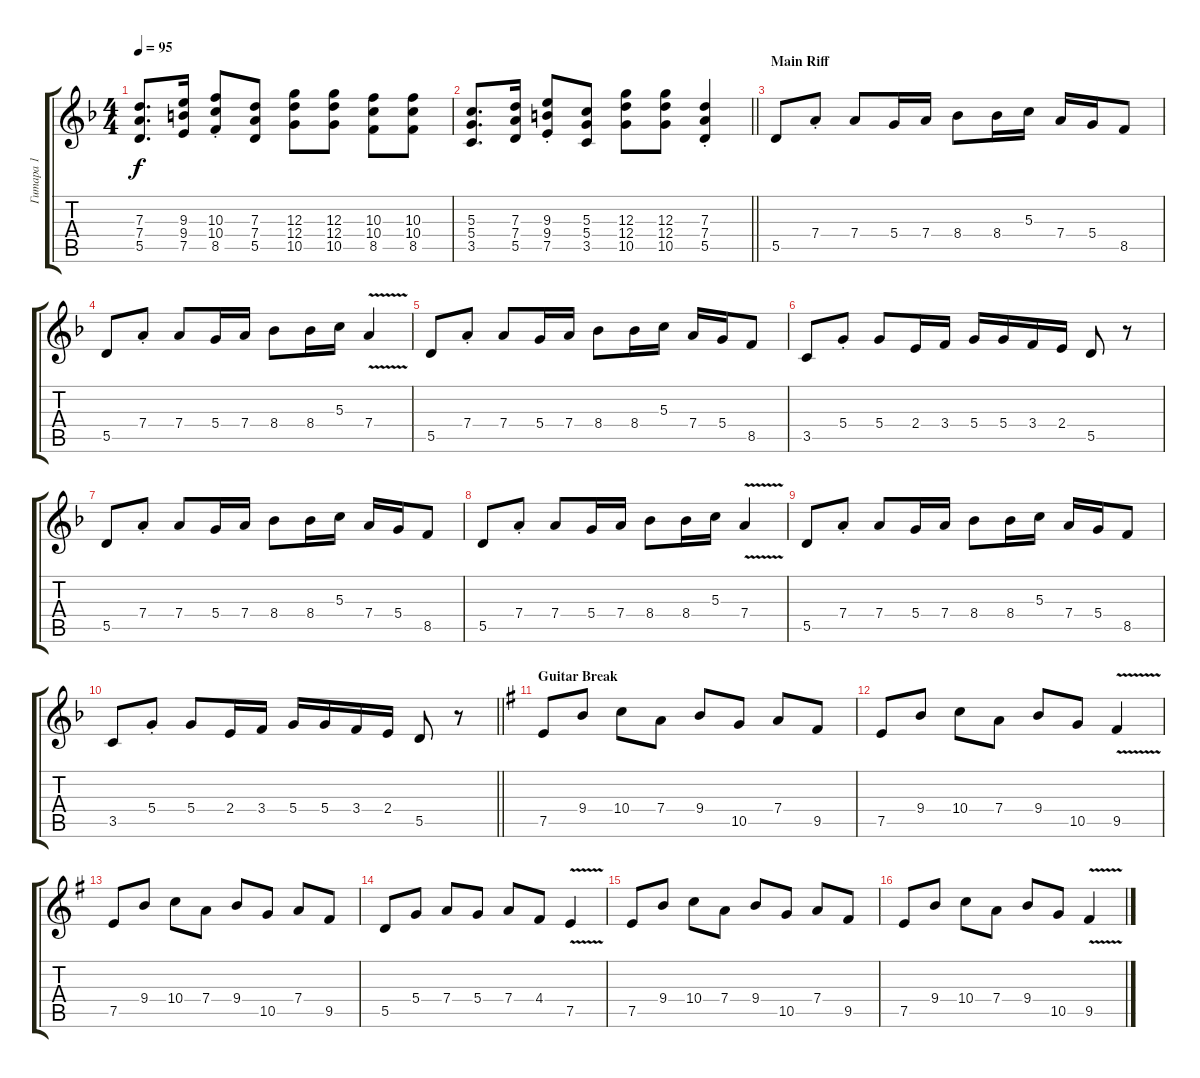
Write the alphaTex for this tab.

\track ("Гитара 1" "Гитара 1") {instrument distortionguitar}
\staff {score tabs}
\tuning (E4 B3 G3 D3 A2 E2) {hide}
\ts (4 4)
\tempo 95
\clef g2
\ks dminor
(7.3 7.4 5.5).8{d dy f} (9.3 9.4 7.5).16 (10.3{st} 10.4{st} 8.5{st}).8 (7.3 7.4 5.5).8 (12.3 12.4 10.5).8 (12.3 12.4 10.5).8 (10.3 10.4 8.5).8 (10.3 10.4 8.5).8 |
\barLineRight lightlight
(5.3 5.4 3.5).8{d} (7.3 7.4 5.5).16 (9.3{st} 9.4{st} 7.5{st}).8 (5.3 5.4 3.5).8 (12.3 12.4 10.5).8 (12.3 12.4 10.5).8 (7.3{st} 7.4{st} 5.5{st}).4 |
\section ("" "Main Riff")
5.5.8{instrument distortionguitar} 7.4{st}.8 7.4.8 5.4.16 7.4.16 8.4.8 8.4.16 5.3.16 7.4.16 5.4.16 8.5.8 |
5.5.8 7.4{st}.8 7.4.8 5.4.16 7.4.16 8.4.8 8.4.16 5.3.16 7.4{v}.4 |
5.5.8 7.4{st}.8 7.4.8 5.4.16 7.4.16 8.4.8 8.4.16 5.3.16 7.4.16 5.4.16 8.5.8 |
3.5.8 5.4{st}.8 5.4.8 2.4.16 3.4.16 5.4.16 5.4.16 3.4.16 2.4.16 5.5.8 r.8 |
5.5.8 7.4{st}.8 7.4.8 5.4.16 7.4.16 8.4.8 8.4.16 5.3.16 7.4.16 5.4.16 8.5.8 |
5.5.8 7.4{st}.8 7.4.8 5.4.16 7.4.16 8.4.8 8.4.16 5.3.16 7.4{v}.4 |
5.5.8 7.4{st}.8 7.4.8 5.4.16 7.4.16 8.4.8 8.4.16 5.3.16 7.4.16 5.4.16 8.5.8 |
\barLineRight lightlight
3.5.8 5.4{st}.8 5.4.8 2.4.16 3.4.16 5.4.16 5.4.16 3.4.16 2.4.16 5.5.8 r.8 |
\section ("" "Guitar Break")
\ks eminor
7.5.8 9.4.8 10.4.8 7.4.8 9.4.8 10.5.8 7.4.8 9.5.8 |
7.5.8 9.4.8 10.4.8 7.4.8 9.4.8 10.5.8 9.5{v}.4 |
7.5.8 9.4.8 10.4.8 7.4.8 9.4.8 10.5.8 7.4.8 9.5.8 |
5.5.8 5.4.8 7.4.8 5.4.8 7.4.8 4.4.8 7.5{v}.4 |
7.5.8 9.4.8 10.4.8 7.4.8 9.4.8 10.5.8 7.4.8 9.5.8 |
7.5.8 9.4.8 10.4.8 7.4.8 9.4.8 10.5.8 9.5{v}.4
